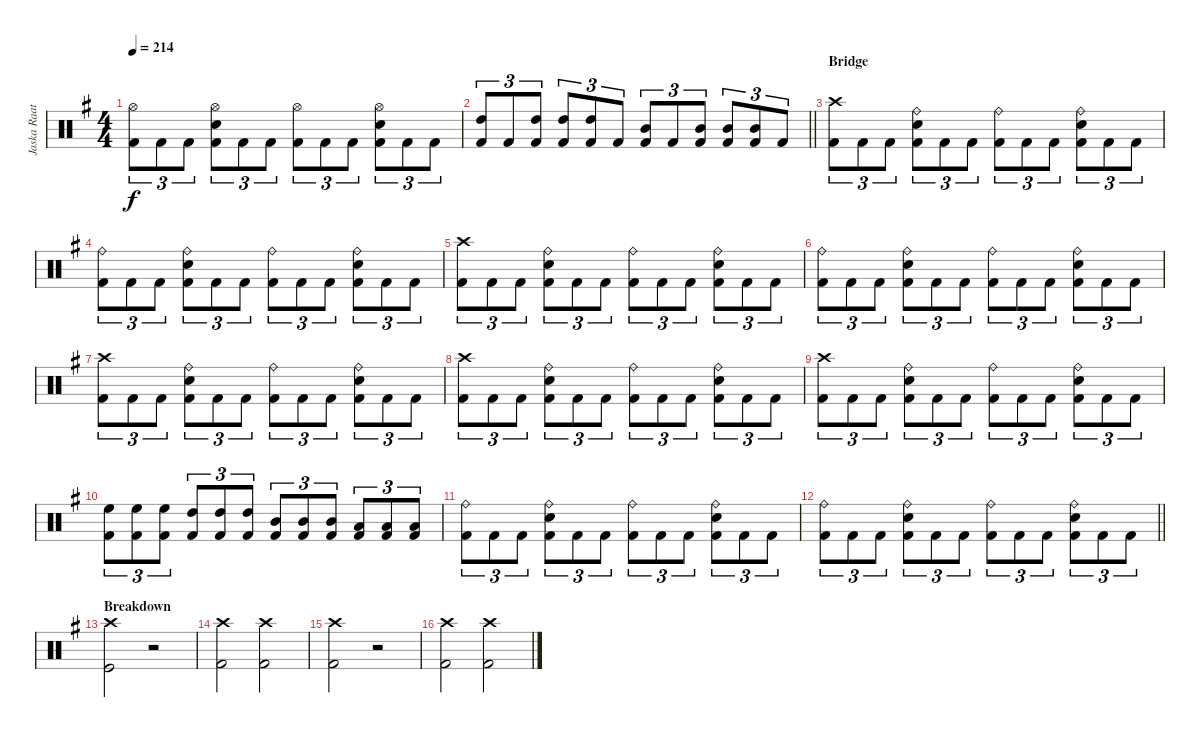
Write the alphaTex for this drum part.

\track ("Jaska Raatikainen" "Jaska Raat") {instrument percussion}
\staff {score}
\articulation defaults
\ts (4 4)
\tempo 214
\clef neutral
\ks g
("Hi-Hat (open)" "Kick (hit) 2").8{tu (3 2) dy f} "Kick (hit) 2".8{tu (3 2)} "Kick (hit) 2".8{tu (3 2)} ("Hi-Hat (open)" "Snare (hit) 2" "Kick (hit) 2").8{tu (3 2)} "Kick (hit) 2".8{tu (3 2)} "Kick (hit) 2".8{tu (3 2)} ("Hi-Hat (open)" "Kick (hit) 2").8{tu (3 2)} "Kick (hit) 2".8{tu (3 2)} "Kick (hit) 2".8{tu (3 2)} ("Hi-Hat (open)" "Snare (hit) 2" "Kick (hit) 2").8{tu (3 2)} "Kick (hit) 2".8{tu (3 2)} "Kick (hit) 2".8{tu (3 2)} |
\barLineRight lightlight
("High Tom (hit)" "Kick (hit) 2").8{tu (3 2)} "Kick (hit) 2".8{tu (3 2)} ("High Tom (hit)" "Kick (hit) 2").8{tu (3 2)} ("High Tom (hit)" "Kick (hit) 2").8{tu (3 2)} ("High Tom (hit)" "Kick (hit) 2").8{tu (3 2)} "Kick (hit) 2".8{tu (3 2)} ("Mid Tom (hit)" "Kick (hit) 2").8{tu (3 2)} "Kick (hit) 2".8{tu (3 2)} ("Mid Tom (hit)" "Kick (hit) 2").8{tu (3 2)} ("Mid Tom (hit)" "Kick (hit) 2").8{tu (3 2)} ("Mid Tom (hit)" "Kick (hit) 2").8{tu (3 2)} "Kick (hit) 2".8{tu (3 2)} |
\section ("" "Bridge")
("Crash high (hit)" "Kick (hit) 2").8{tu (3 2)} "Kick (hit) 2".8{tu (3 2)} "Kick (hit) 2".8{tu (3 2)} ("Ride (bell)" "Snare (hit) 2" "Kick (hit) 2").8{tu (3 2)} "Kick (hit) 2".8{tu (3 2)} "Kick (hit) 2".8{tu (3 2)} ("Ride (bell)" "Kick (hit) 2").8{tu (3 2)} "Kick (hit) 2".8{tu (3 2)} "Kick (hit) 2".8{tu (3 2)} ("Ride (bell)" "Snare (hit) 2" "Kick (hit) 2").8{tu (3 2)} "Kick (hit) 2".8{tu (3 2)} "Kick (hit) 2".8{tu (3 2)} |
("Ride (bell)" "Kick (hit) 2").8{tu (3 2)} "Kick (hit) 2".8{tu (3 2)} "Kick (hit) 2".8{tu (3 2)} ("Ride (bell)" "Snare (hit) 2" "Kick (hit) 2").8{tu (3 2)} "Kick (hit) 2".8{tu (3 2)} "Kick (hit) 2".8{tu (3 2)} ("Ride (bell)" "Kick (hit) 2").8{tu (3 2)} "Kick (hit) 2".8{tu (3 2)} "Kick (hit) 2".8{tu (3 2)} ("Ride (bell)" "Snare (hit) 2" "Kick (hit) 2").8{tu (3 2)} "Kick (hit) 2".8{tu (3 2)} "Kick (hit) 2".8{tu (3 2)} |
("Crash high (hit)" "Kick (hit) 2").8{tu (3 2)} "Kick (hit) 2".8{tu (3 2)} "Kick (hit) 2".8{tu (3 2)} ("Ride (bell)" "Snare (hit) 2" "Kick (hit) 2").8{tu (3 2)} "Kick (hit) 2".8{tu (3 2)} "Kick (hit) 2".8{tu (3 2)} ("Ride (bell)" "Kick (hit) 2").8{tu (3 2)} "Kick (hit) 2".8{tu (3 2)} "Kick (hit) 2".8{tu (3 2)} ("Ride (bell)" "Snare (hit) 2" "Kick (hit) 2").8{tu (3 2)} "Kick (hit) 2".8{tu (3 2)} "Kick (hit) 2".8{tu (3 2)} |
("Ride (bell)" "Kick (hit) 2").8{tu (3 2)} "Kick (hit) 2".8{tu (3 2)} "Kick (hit) 2".8{tu (3 2)} ("Ride (bell)" "Snare (hit) 2" "Kick (hit) 2").8{tu (3 2)} "Kick (hit) 2".8{tu (3 2)} "Kick (hit) 2".8{tu (3 2)} ("Ride (bell)" "Kick (hit) 2").8{tu (3 2)} "Kick (hit) 2".8{tu (3 2)} "Kick (hit) 2".8{tu (3 2)} ("Ride (bell)" "Snare (hit) 2" "Kick (hit) 2").8{tu (3 2)} "Kick (hit) 2".8{tu (3 2)} "Kick (hit) 2".8{tu (3 2)} |
("Crash high (hit)" "Kick (hit) 2").8{tu (3 2)} "Kick (hit) 2".8{tu (3 2)} "Kick (hit) 2".8{tu (3 2)} ("Ride (bell)" "Snare (hit) 2" "Kick (hit) 2").8{tu (3 2)} "Kick (hit) 2".8{tu (3 2)} "Kick (hit) 2".8{tu (3 2)} ("Ride (bell)" "Kick (hit) 2").8{tu (3 2)} "Kick (hit) 2".8{tu (3 2)} "Kick (hit) 2".8{tu (3 2)} ("Ride (bell)" "Snare (hit) 2" "Kick (hit) 2").8{tu (3 2)} "Kick (hit) 2".8{tu (3 2)} "Kick (hit) 2".8{tu (3 2)} |
("Crash high (hit)" "Kick (hit) 2").8{tu (3 2)} "Kick (hit) 2".8{tu (3 2)} "Kick (hit) 2".8{tu (3 2)} ("Ride (bell)" "Snare (hit) 2" "Kick (hit) 2").8{tu (3 2)} "Kick (hit) 2".8{tu (3 2)} "Kick (hit) 2".8{tu (3 2)} ("Ride (bell)" "Kick (hit) 2").8{tu (3 2)} "Kick (hit) 2".8{tu (3 2)} "Kick (hit) 2".8{tu (3 2)} ("Ride (bell)" "Snare (hit) 2" "Kick (hit) 2").8{tu (3 2)} "Kick (hit) 2".8{tu (3 2)} "Kick (hit) 2".8{tu (3 2)} |
("Crash high (hit)" "Kick (hit) 2").8{tu (3 2)} "Kick (hit) 2".8{tu (3 2)} "Kick (hit) 2".8{tu (3 2)} ("Ride (bell)" "Snare (hit) 2" "Kick (hit) 2").8{tu (3 2)} "Kick (hit) 2".8{tu (3 2)} "Kick (hit) 2".8{tu (3 2)} ("Ride (bell)" "Kick (hit) 2").8{tu (3 2)} "Kick (hit) 2".8{tu (3 2)} "Kick (hit) 2".8{tu (3 2)} ("Ride (bell)" "Snare (hit) 2" "Kick (hit) 2").8{tu (3 2)} "Kick (hit) 2".8{tu (3 2)} "Kick (hit) 2".8{tu (3 2)} |
("High Floor Tom (hit)" "Kick (hit) 2").8{tu (3 2)} ("High Floor Tom (hit)" "Kick (hit) 2").8{tu (3 2)} ("High Floor Tom (hit)" "Kick (hit) 2").8{tu (3 2)} ("High Tom (hit)" "Kick (hit) 2").8{tu (3 2)} ("High Tom (hit)" "Kick (hit) 2").8{tu (3 2)} ("High Tom (hit)" "Kick (hit) 2").8{tu (3 2)} ("Mid Tom (hit)" "Kick (hit) 2").8{tu (3 2)} ("Mid Tom (hit)" "Kick (hit) 2").8{tu (3 2)} ("Mid Tom (hit)" "Kick (hit) 2").8{tu (3 2)} ("Low Tom (hit)" "Kick (hit) 2").8{tu (3 2)} ("Low Tom (hit)" "Kick (hit) 2").8{tu (3 2)} ("Low Tom (hit)" "Kick (hit) 2").8{tu (3 2)} |
("Ride (bell)" "Kick (hit) 2").8{tu (3 2)} "Kick (hit) 2".8{tu (3 2)} "Kick (hit) 2".8{tu (3 2)} ("Ride (bell)" "Snare (hit) 2" "Kick (hit) 2").8{tu (3 2)} "Kick (hit) 2".8{tu (3 2)} "Kick (hit) 2".8{tu (3 2)} ("Ride (bell)" "Kick (hit) 2").8{tu (3 2)} "Kick (hit) 2".8{tu (3 2)} "Kick (hit) 2".8{tu (3 2)} ("Ride (bell)" "Snare (hit) 2" "Kick (hit) 2").8{tu (3 2)} "Kick (hit) 2".8{tu (3 2)} "Kick (hit) 2".8{tu (3 2)} |
\barLineRight lightlight
("Ride (bell)" "Kick (hit) 2").8{tu (3 2)} "Kick (hit) 2".8{tu (3 2)} "Kick (hit) 2".8{tu (3 2)} ("Ride (bell)" "Snare (hit) 2" "Kick (hit) 2").8{tu (3 2)} "Kick (hit) 2".8{tu (3 2)} "Kick (hit) 2".8{tu (3 2)} ("Ride (bell)" "Kick (hit) 2").8{tu (3 2)} "Kick (hit) 2".8{tu (3 2)} "Kick (hit) 2".8{tu (3 2)} ("Ride (bell)" "Snare (hit) 2" "Kick (hit) 2").8{tu (3 2)} "Kick (hit) 2".8{tu (3 2)} "Kick (hit) 2".8{tu (3 2)} |
\section ("" "Breakdown")
("Crash high (hit)" "Kick (hit)").2 r.2 |
("Crash high (hit)" "Kick (hit) 2").2 ("Crash high (hit)" "Kick (hit) 2").2 |
("Crash high (hit)" "Kick (hit) 2").2 r.2 |
("Crash high (hit)" "Kick (hit) 2").2 ("Crash high (hit)" "Kick (hit) 2").2
